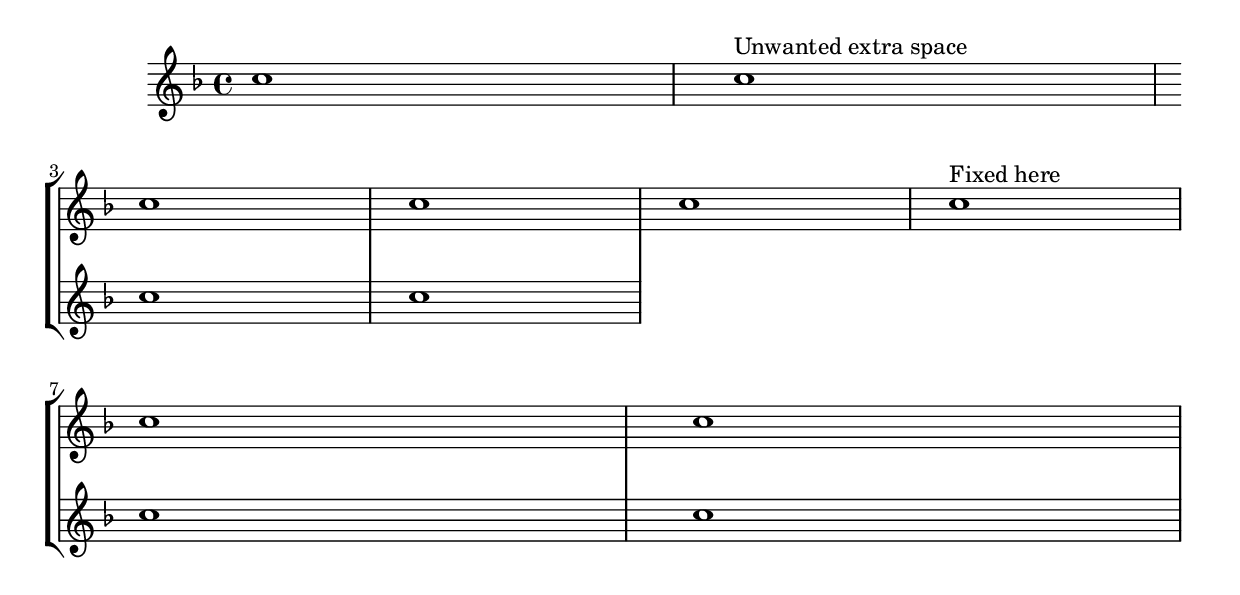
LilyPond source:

%% Do not edit this file; it is automatically
%% generated from LSR http://lsr.dsi.unimi.it
%% This file is in the public domain.
\version "2.13.10"

\header {
  lsrtags = "staff-notation, contexts-and-engravers, breaks"

%% Translation of GIT committish: 341940d3830b59f93a80131471d622c2818afddb
  texidoces = "
Al añadir un pentagrama nuevo en un salto de línea, por desgracia
se añade un espacio adicional al final de la línea antes del salto
(reservado para hacer sitio a un cambio de armadura que de todas
formas no se va a imprimir). La solución alternativa es añadir un
ajuste para @code{Staff.explicitKeySignatureVisibility} como se
muestra en el ejemplo.

"
  doctitlees = "Añadir un pentagrama adicional en un salto de línea"

  texidoc = "
When adding a new staff at a line break, some extra space is
unfortunately added at the end of the line before the break (to fit in
a key signature change, which  will never be printed anyway).  The
workaround is to add a setting of
@code{Staff.explicitKeySignatureVisibility} as is shown in the example.


"
  doctitle = "Adding an extra staff at a line break"
} % begin verbatim

\score {
  \new StaffGroup \relative c'' {
    \new Staff
    \key f \major
    c1 c^"Unwanted extra space" \break
    << { c1 | c }
       \new Staff {
         \key f \major
         \once \override Staff.TimeSignature #'stencil = ##f
         c1 | c
       }
    >>
    c1 | c^"Fixed here" \break
    << { c1 | c }
       \new Staff {
         \once \set Staff.explicitKeySignatureVisibility = #end-of-line-invisible
         \key f \major
         \once \override Staff.TimeSignature #'stencil = ##f
         c1 | c
       }
    >>
  }
}

